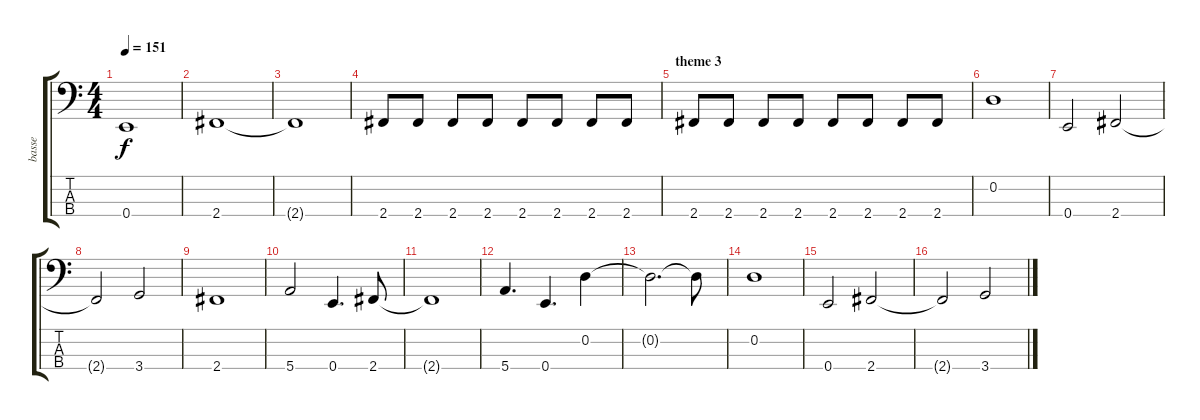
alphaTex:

\track ("basse" "basse") {instrument electricbassfinger}
\staff {score tabs}
\tuning (G2 D2 A1 E1) {hide}
\ts (4 4)
\tempo 151
\clef f4
\ks c
0.4.1{dy f} |
2.4.1 |
2.4{t}.1 |
2.4.8 2.4.8 2.4.8 2.4.8 2.4.8 2.4.8 2.4.8 2.4.8 |
\section ("" "theme 3")
2.4.8 2.4.8 2.4.8 2.4.8 2.4.8 2.4.8 2.4.8 2.4.8 |
0.2.1 |
0.4.2 2.4.2 |
2.4{t}.2 3.4.2 |
2.4.1 |
5.4.2 0.4.4{d} 2.4.8 |
2.4{t}.1 |
5.4.4{d} 0.4.4{d} 0.2.4 |
0.2{t}.2{d} 0.2{t}.8 |
0.2.1 |
0.4.2 2.4.2 |
2.4{t}.2 3.4.2
